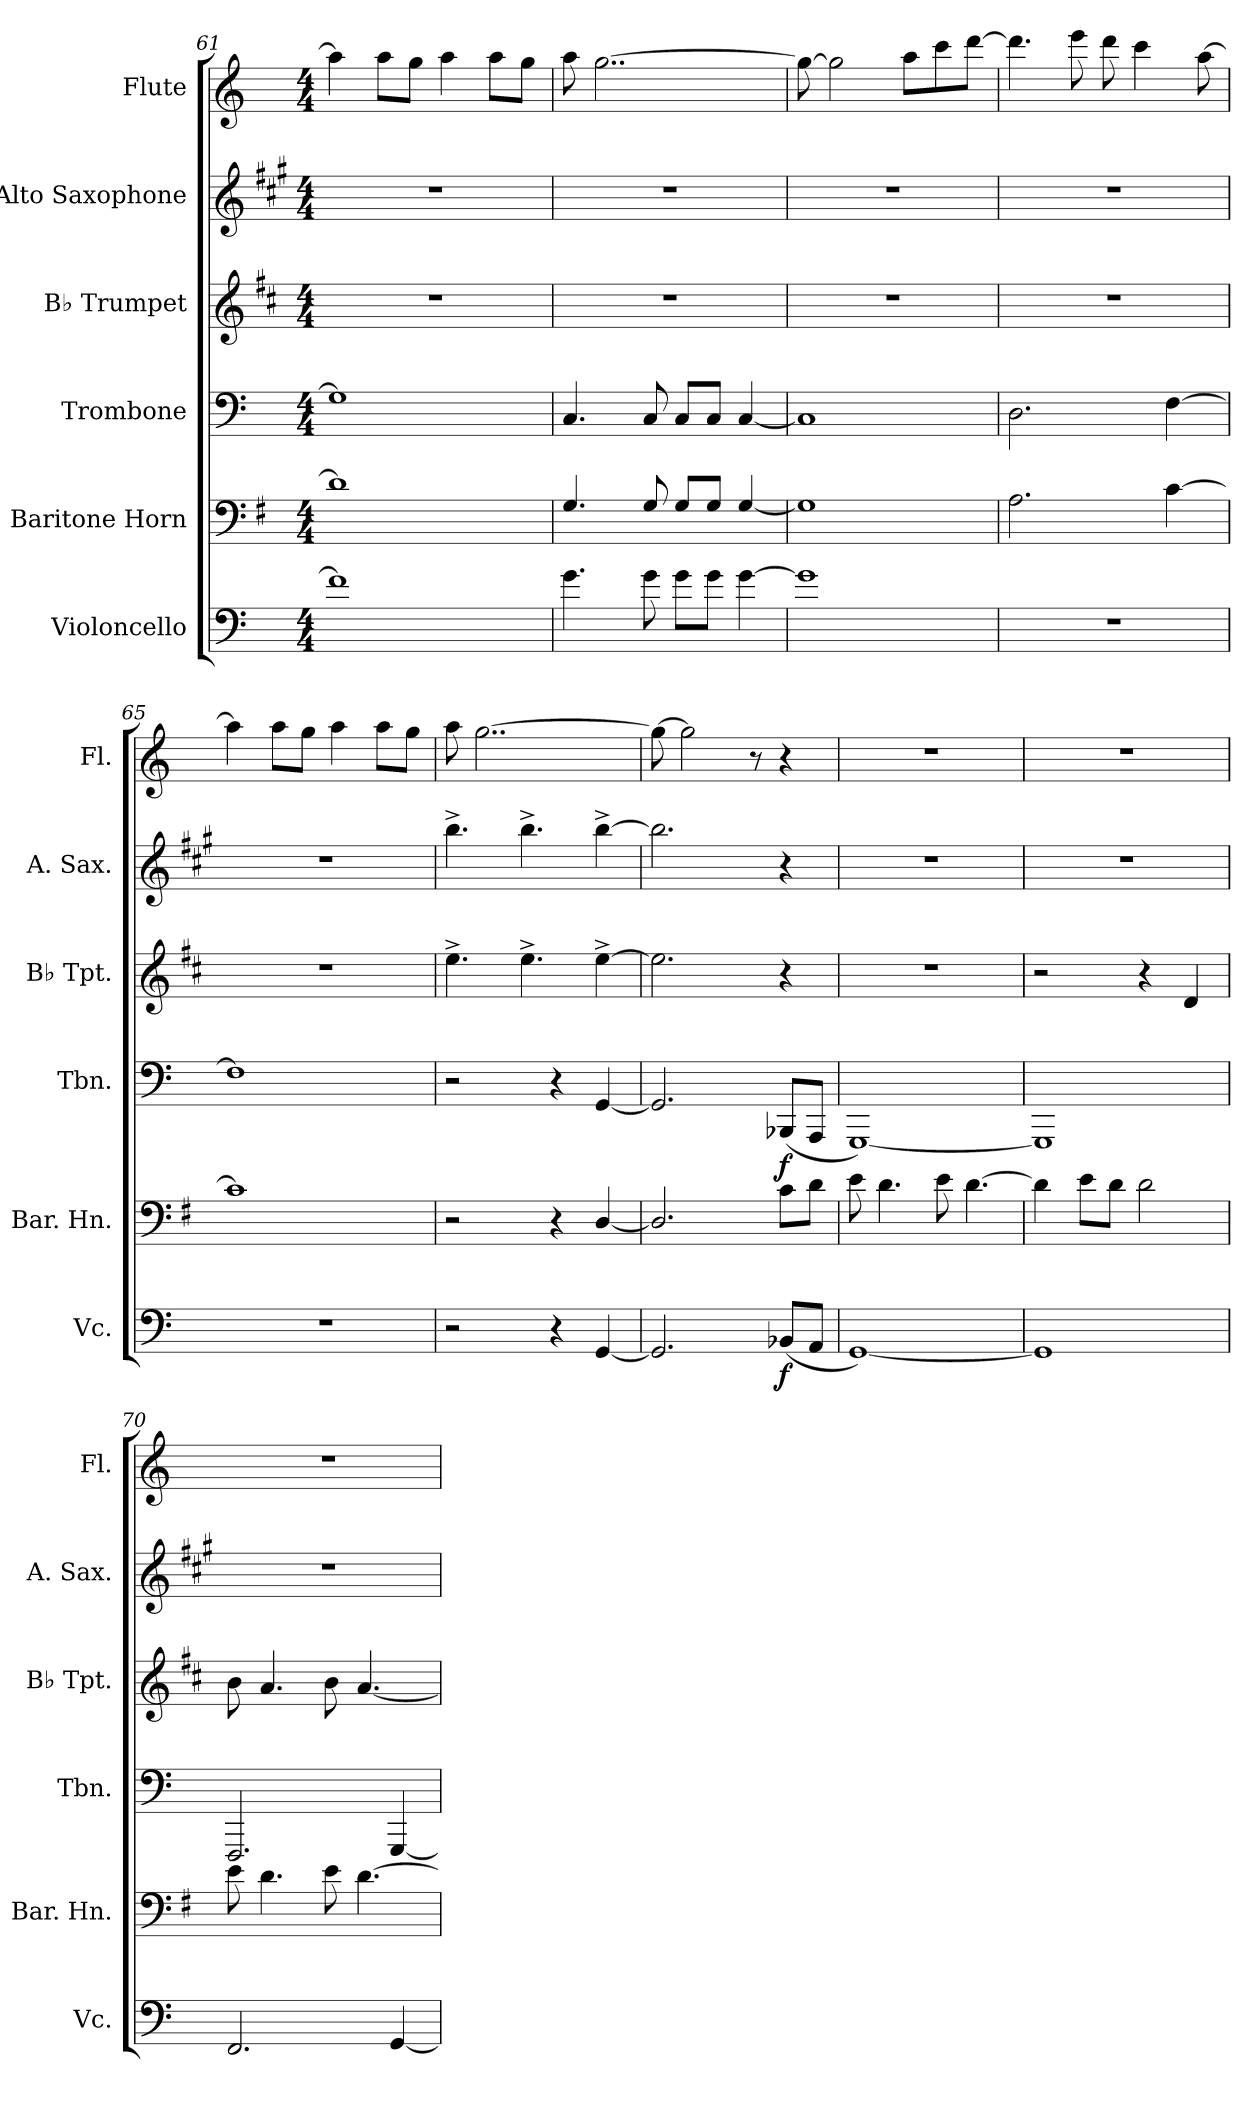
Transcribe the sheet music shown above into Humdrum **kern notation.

**kern	**dynam	**kern	**kern	**dynam	**kern	**kern	**kern
*part6	*part6	*part5	*part4	*part4	*part3	*part2	*part1
*staff6	*staff6	*staff5	*staff4	*staff4	*staff3	*staff2	*staff1
*I"Violoncello	*	*I"Baritone Horn	*I"Trombone	*	*I"B♭ Trumpet	*I"Alto Saxophone	*I"Flute
*I'Vc.	*	*I'Bar. Hn.	*I'Tbn.	*	*I'B♭ Tpt.	*I'A. Sax.	*I'Fl.
*clefF4	*	*clefF4	*clefF4	*	*clefG2	*clefG2	*clefG2
*	*	*ITrd4c7	*	*	*ITrd1c2	*ITrd5c9	*
*k[]	*	*k[]	*k[]	*	*k[]	*k[]	*k[]
*M4/4	*	*M4/4	*M4/4	*	*M4/4	*M4/4	*M4/4
=61	=61	=61	=61	=61	=61	=61	=61
1f]	.	1G]	1G]	.	1r	1r	4aa\]
.	.	.	.	.	.	.	8aa\L
.	.	.	.	.	.	.	8gg\J
.	.	.	.	.	.	.	4aa\
.	.	.	.	.	.	.	8aa\L
.	.	.	.	.	.	.	8gg\J
=62	=62	=62	=62	=62	=62	=62	=62
4.g\	.	4.C/	4.C/	.	1r	1r	8aa\
.	.	.	.	.	.	.	[2..gg\
8g\	.	8C/	8C/	.	.	.	.
8g\L	.	8C/L	8C/L	.	.	.	.
8g\J	.	8C/J	8C/J	.	.	.	.
[4g\	.	[4C/	[4C/	.	.	.	.
=63	=63	=63	=63	=63	=63	=63	=63
1g]	.	1C]	1C]	.	1r	1r	8gg\_
.	.	.	.	.	.	.	2gg\]
.	.	.	.	.	.	.	8aa\L
.	.	.	.	.	.	.	8ccc\
.	.	.	.	.	.	.	[8ddd\J
=64	=64	=64	=64	=64	=64	=64	=64
1r	.	2.D\	2.D\	.	1r	1r	4.ddd\]
.	.	.	.	.	.	.	8eee\
.	.	.	.	.	.	.	8ddd\
.	.	.	.	.	.	.	4ccc\
.	.	[4F\	[4F\	.	.	.	.
.	.	.	.	.	.	.	[8aa\
!!LO:PB:g=z
=65	=65	=65	=65	=65	=65	=65	=65
1r	.	1F]	1F]	.	1r	1r	4aa\]
.	.	.	.	.	.	.	8aa\L
.	.	.	.	.	.	.	8gg\J
.	.	.	.	.	.	.	4aa\
.	.	.	.	.	.	.	8aa\L
.	.	.	.	.	.	.	8gg\J
=66	=66	=66	=66	=66	=66	=66	=66
2r	.	2r	2r	.	4.dd^\	4.dd^\	8aa\
.	.	.	.	.	.	.	[2..gg\
.	.	.	.	.	4.dd^\	4.dd^\	.
4r	.	4r	4r	.	.	.	.
[4GG/	.	[4GG/	[4GG/	.	[4dd^\	[4dd^\	.
=67	=67	=67	=67	=67	=67	=67	=67
2.GG/]	.	2.GG/]	2.GG/]	.	2.dd\]	2.dd\]	8gg\_
.	.	.	.	.	.	.	2gg\]
.	.	.	.	.	.	.	8r
!	!LO:DY:b	!	!	!LO:DY:b	!	!	!
(<8BB-X/L	f	8F\L	(<8BBB-X/L	f	4r	4r	4r
8AA/J	.	8G\J	8AAA/J	.	.	.	.
=68	=68	=68	=68	=68	=68	=68	=68
[1GG)	.	8A\	[1GGG)	.	1r	1r	1r
.	.	4.G\	.	.	.	.	.
.	.	8A\	.	.	.	.	.
.	.	[4.G\	.	.	.	.	.
=69	=69	=69	=69	=69	=69	=69	=69
1GG]	.	4G\]	1GGG]	.	2r	1r	1r
.	.	8A\L	.	.	.	.	.
.	.	8G\J	.	.	.	.	.
.	.	2G\	.	.	4r	.	.
.	.	.	.	.	4c/	.	.
=70	=70	=70	=70	=70	=70	=70	=70
2.FF/	.	8A\	2.FFF/	.	8a\	1r	1r
.	.	4.G\	.	.	4.g/	.	.
.	.	8A\	.	.	8a\	.	.
.	.	[4.G\	.	.	[4.g/	.	.
[4GG/	.	.	[4GGG/	.	.	.	.
=	=	=	=	=	=	=	=
*-	*-	*-	*-	*-	*-	*-	*-
